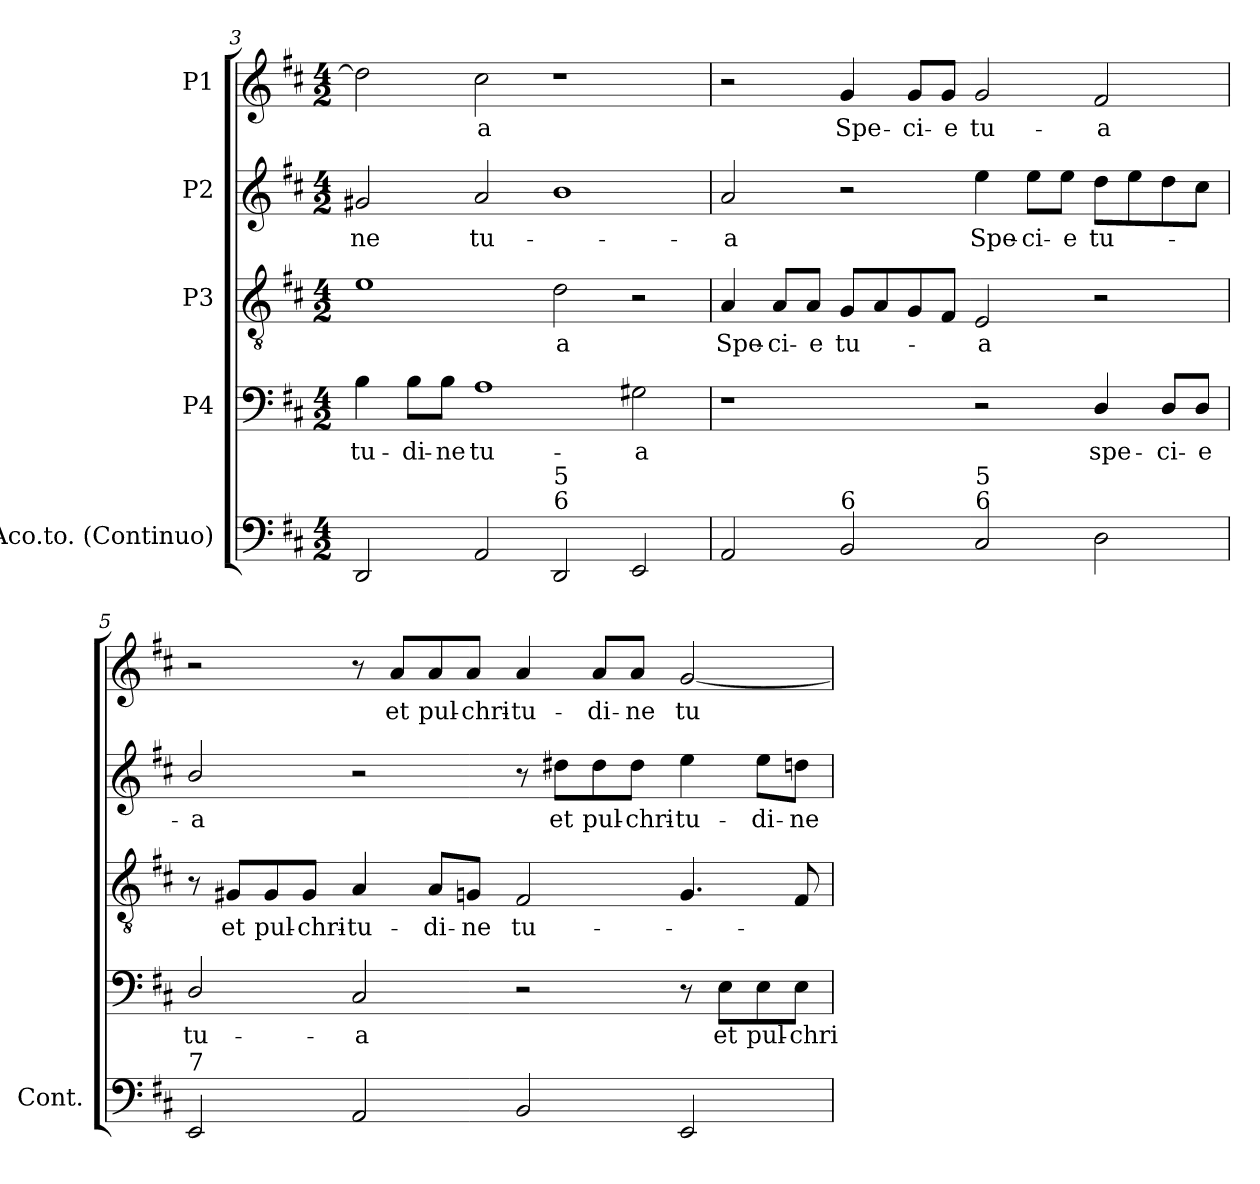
**kern	**kern	**text	**kern	**text	**kern	**text	**kern	**text
*part5	*part4	*part4	*part3	*part3	*part2	*part2	*part1	*part1
*staff5	*staff4	*staff4	*staff3	*staff3	*staff2	*staff2	*staff1	*staff1
*I"Aco.to. (Continuo)	*I"P4	*	*I"P3	*	*I"P2	*	*I"P1	*
*I'Cont.	*	*	*	*	*	*	*	*
*clefF4	*clefF4	*	*clefGv2	*	*clefG2	*	*clefG2	*
*	*	*	*ITrd7c12	*	*	*	*	*
*k[f#c#]	*k[f#c#]	*	*k[f#c#]	*	*k[f#c#]	*	*k[f#c#]	*
*D:	*D:	*	*D:	*	*D:	*	*D:	*
*M4/2	*M4/2	*	*M4/2	*	*M4/2	*	*M4/2	*
=3	=3	=3	=3	=3	=3	=3	=3	=3
!	!	!LO:LY:b:color=#000000	!	!	!	!	!	!
!	!	!	!	!	!	!LO:LY:b:color=#000000	!	!
2DDi/	4Bi\	-tu-	1Ei	.	2g#Xi/	-ne	2ddi\]	.
!	!	!LO:LY:b:color=#000000	!	!	!	!	!	!
.	8Bi\L	-di-	.	.	.	.	.	.
!	!	!LO:LY:b:color=#000000	!	!	!	!	!	!
.	8Bi\J	-ne	.	.	.	.	.	.
!	!	!LO:LY:b:color=#000000	!	!	!	!	!	!
!	!	!	!	!	!	!LO:LY:b:color=#000000	!	!
!	!	!	!	!	!	!	!	!LO:LY:b:color=#000000
2AAi/	1Ai	tu-	.	.	2ai/	tu-	2cc#i\	-a
!LO:TX:a:t=6	!	!	!	!	!	!	!	!
!LO:TX:t=5	!	!	!	!	!	!	!	!
!	!	!	!	!LO:LY:b:color=#000000	!	!	!	!
2DDi/	.	.	2Di\	-a	1bi	.	1r	.
!	!	!LO:LY:b:color=#000000	!	!	!	!	!	!
2EEi/	2G#Xi\	-a	2r	.	.	.	.	.
!!LO:LB:g=z
=4	=4	=4	=4	=4	=4	=4	=4	=4
!	!	!	!	!LO:LY:b:color=#000000	!	!	!	!
!	!	!	!	!	!	!LO:LY:b:color=#000000	!	!
2AAi/	1r	.	4AAi/	Spe-	2ai/	-a	2r	.
!	!	!	!	!LO:LY:b:color=#000000	!	!	!	!
.	.	.	8AAi/L	-ci-	.	.	.	.
!	!	!	!	!LO:LY:b:color=#000000	!	!	!	!
.	.	.	8AAi/J	-e	.	.	.	.
!	!	!	!	!LO:LY:b:color=#000000	!	!	!	!
!LO:TX:a:t=6	!	!	!	!	!	!	!	!
!	!	!	!	!	!	!	!	!LO:LY:b:color=#000000
2BBi/	.	.	8GGi/L	tu-	2r	.	4gi/	Spe-
.	.	.	8AAi/	.	.	.	.	.
!	!	!	!	!	!	!	!	!LO:LY:b:color=#000000
.	.	.	8GGi/	.	.	.	8gi/L	-ci-
!	!	!	!	!	!	!	!	!LO:LY:b:color=#000000
.	.	.	8FF#i/J	.	.	.	8gi/J	-e
!	!	!	!	!LO:LY:b:color=#000000	!	!	!	!
!	!	!	!	!	!	!LO:LY:b:color=#000000	!	!
!LO:TX:a:t=6	!	!	!	!	!	!	!	!
!LO:TX:t=5	!	!	!	!	!	!	!	!
!	!	!	!	!	!	!	!	!LO:LY:b:color=#000000
2C#i/	2r	.	2EEi/	-a	4eei\	Spe-	2gi/	tu-
!	!	!	!	!	!	!LO:LY:b:color=#000000	!	!
.	.	.	.	.	8eei\L	-ci-	.	.
!	!	!	!	!	!	!LO:LY:b:color=#000000	!	!
.	.	.	.	.	8eei\J	-e	.	.
!	!	!LO:LY:b:color=#000000	!	!	!	!	!	!
!	!	!	!	!	!	!LO:LY:b:color=#000000	!	!
!	!	!	!	!	!	!	!	!LO:LY:b:color=#000000
2Di\	4Di/	spe-	2r	.	8ddi\L	tu-	2f#i/	-a
.	.	.	.	.	8eei\	.	.	.
!	!	!LO:LY:b:color=#000000	!	!	!	!	!	!
.	8Di/L	-ci-	.	.	8ddi\	.	.	.
!	!	!LO:LY:b:color=#000000	!	!	!	!	!	!
.	8Di/J	-e	.	.	8cc#i\J	.	.	.
=5	=5	=5	=5	=5	=5	=5	=5	=5
!	!	!LO:LY:b:color=#000000	!	!	!	!	!	!
!LO:TX:a:t=7	!	!	!	!	!	!	!	!
!	!	!	!	!	!	!LO:LY:b:color=#000000	!	!
2EEi/	2Di/	tu-	8r	.	2bi/	-a	2r	.
!	!	!	!	!LO:LY:b:color=#000000	!	!	!	!
.	.	.	8GG#Xi/L	et	.	.	.	.
!	!	!	!	!LO:LY:b:color=#000000	!	!	!	!
.	.	.	8GG#i/	pul-	.	.	.	.
!	!	!	!	!LO:LY:b:color=#000000	!	!	!	!
.	.	.	8GG#i/J	-chri-	.	.	.	.
!	!	!LO:LY:b:color=#000000	!	!	!	!	!	!
!	!	!	!	!LO:LY:b:color=#000000	!	!	!	!
2AAi/	2C#i/	-a	4AAi/	-tu-	2r	.	8r	.
!	!	!	!	!	!	!	!	!LO:LY:b:color=#000000
.	.	.	.	.	.	.	8ai/L	et
!	!	!	!	!LO:LY:b:color=#000000	!	!	!	!
!	!	!	!	!	!	!	!	!LO:LY:b:color=#000000
.	.	.	8AAi/L	-di-	.	.	8ai/	pul-
!	!	!	!	!LO:LY:b:color=#000000	!	!	!	!
!	!	!	!	!	!	!	!	!LO:LY:b:color=#000000
.	.	.	8GGni/J	-ne	.	.	8ai/J	-chri-
!	!	!	!	!LO:LY:b:color=#000000	!	!	!	!
!	!	!	!	!	!	!	!	!LO:LY:b:color=#000000
2BBi/	2r	.	2FF#i/	tu-	8r	.	4ai/	-tu-
!	!	!	!	!	!	!LO:LY:b:color=#000000	!	!
.	.	.	.	.	8dd#Xi\L	et	.	.
!	!	!	!	!	!	!LO:LY:b:color=#000000	!	!
!	!	!	!	!	!	!	!	!LO:LY:b:color=#000000
.	.	.	.	.	8dd#i\	pul-	8ai/L	-di-
!	!	!	!	!	!	!LO:LY:b:color=#000000	!	!
!	!	!	!	!	!	!	!	!LO:LY:b:color=#000000
.	.	.	.	.	8dd#i\J	-chri-	8ai/J	-ne
!	!	!	!	!	!	!LO:LY:b:color=#000000	!	!
!	!	!	!	!	!	!	!	!LO:LY:b:color=#000000
2EEi/	8r	.	4.GGi/	.	4eei\	-tu-	[2gi/	tu-
!	!	!LO:LY:b:color=#000000	!	!	!	!	!	!
.	8Ei\L	et	.	.	.	.	.	.
!	!	!LO:LY:b:color=#000000	!	!	!	!	!	!
!	!	!	!	!	!	!LO:LY:b:color=#000000	!	!
.	8Ei\	pul-	.	.	8eei\L	-di-	.	.
!	!	!LO:LY:b:color=#000000	!	!	!	!	!	!
!	!	!	!	!	!	!LO:LY:b:color=#000000	!	!
.	8Ei\J	-chri-	8FF#i/	.	8ddni\J	-ne	.	.
=	=	=	=	=	=	=	=	=
*-	*-	*-	*-	*-	*-	*-	*-	*-
